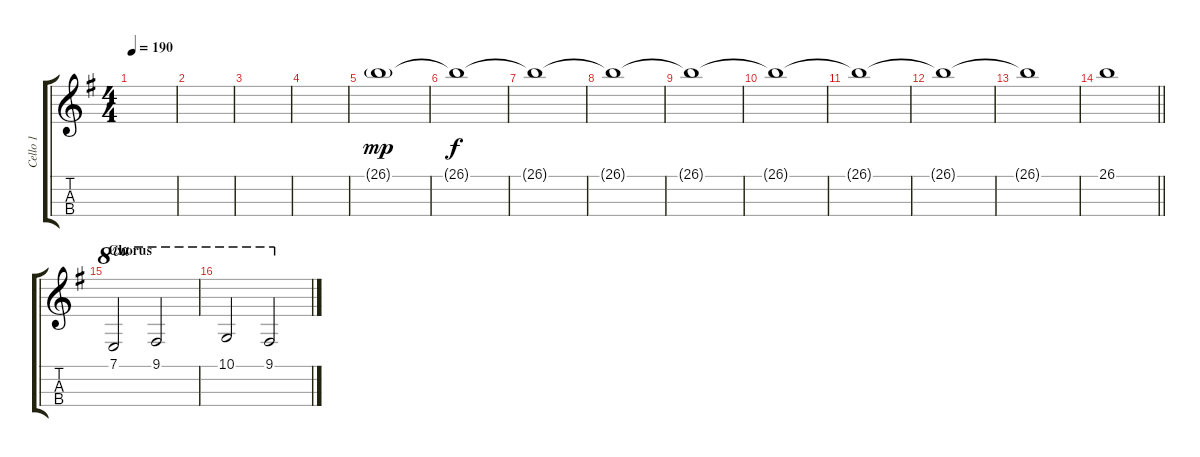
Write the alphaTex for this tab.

\track ("Cello 1" "Cello 1") {instrument cello}
\staff {score tabs}
\tuning (A3 D3 G2 C2) {hide}
\ts (4 4)
\tempo 190
\clef g2
\ks g
|
|
|
|
26.1{g}.1{dy mp} |
26.1{t}.1{dy f} |
26.1{t}.1 |
26.1{t}.1 |
26.1{t}.1 |
26.1{t}.1 |
26.1{t}.1 |
26.1{t}.1 |
26.1{t}.1 |
\barLineRight lightlight
26.1.1 |
\section ("" "Chorus")
7.1.2{ot 8va} 9.1.2{ot 8va} |
10.1.2{ot 8va} 9.1.2{ot 8va}
